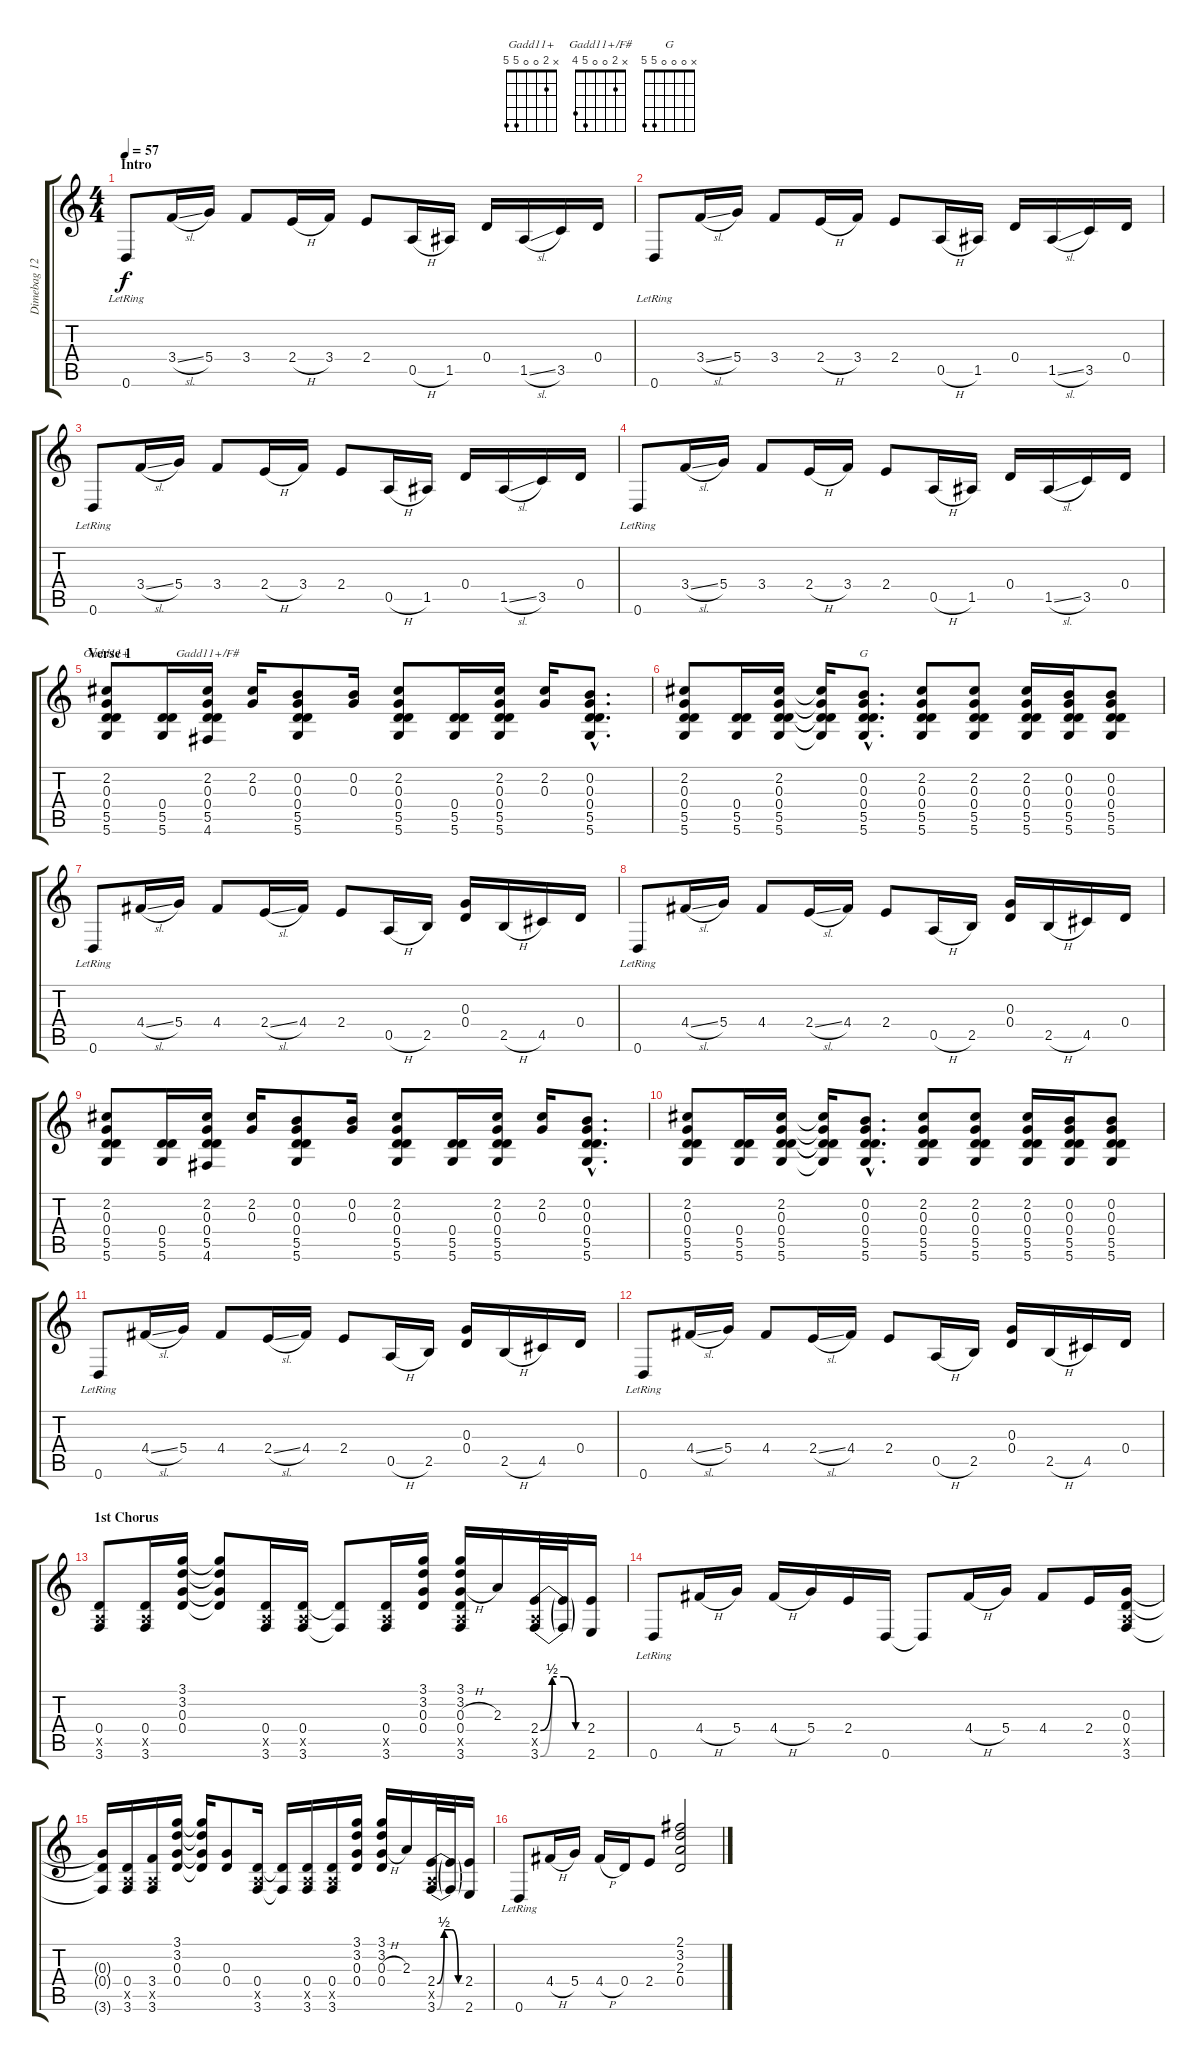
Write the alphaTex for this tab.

\track ("Dimebag 12-String" "Dimebag 12") {instrument acousticguitarsteel}
\staff {score tabs}
\tuning (E4 B3 G3 D3 A2 D2) {hide}
\chord ("Gadd11+" x 2 0 0 5 5)
\chord ("Gadd11+/F#" x 2 0 0 5 4)
\chord ("G" x 0 0 0 5 5)
\ts (4 4)
\section ("" "Intro")
\tempo 57
\clef g2
\ks c
0.6{lr}.8{dy f instrument acousticguitarsteel} 3.4{sl}.16 5.4.16 3.4.8 2.4{h}.16 3.4.16 2.4.8 0.5{h}.16 1.5.16 0.4.16 1.5{sl}.16 3.5.16 0.4.16 |
0.6{lr}.8 3.4{sl}.16 5.4.16 3.4.8 2.4{h}.16 3.4.16 2.4.8 0.5{h}.16 1.5.16 0.4.16 1.5{sl}.16 3.5.16 0.4.16 |
0.6{lr}.8 3.4{sl}.16 5.4.16 3.4.8 2.4{h}.16 3.4.16 2.4.8 0.5{h}.16 1.5.16 0.4.16 1.5{sl}.16 3.5.16 0.4.16 |
0.6{lr}.8 3.4{sl}.16 5.4.16 3.4.8 2.4{h}.16 3.4.16 2.4.8 0.5{h}.16 1.5.16 0.4.16 1.5{sl}.16 3.5.16 0.4.16 |
\section ("" "Verse 1")
(2.2 0.3 0.4 5.5 5.6).8{ch "Gadd11+"} (0.4 5.5 5.6).16 (2.2 0.3 0.4 5.5 4.6).16{ch "Gadd11+/F#"} (2.2 0.3).16 (0.2 0.3 0.4 5.5 5.6).8 (0.2 0.3).16 (2.2 0.3 0.4 5.5 5.6).8 (0.4 5.5 5.6).16 (2.2 0.3 0.4 5.5 5.6).16 (2.2 0.3).16 (0.2{hac} 0.3{hac} 0.4{hac} 5.5{hac} 5.6{hac}).8{d} |
(2.2 0.3 0.4 5.5 5.6).8 (0.4 5.5 5.6).16 (2.2 0.3 0.4 5.5 5.6).16 (2.2{t} 0.3{t} 0.4{t} 5.5{t} 5.6{t}).16 (0.2{hac} 0.3{hac} 0.4{hac} 5.5{hac} 5.6{hac}).8{d ch "G"} (2.2 0.3 0.4 5.5 5.6).8 (2.2 0.3 0.4 5.5 5.6).8 (2.2 0.3 0.4 5.5 5.6).16 (0.2 0.3 0.4 5.5 5.6).16 (0.2 0.3 0.4 5.5 5.6).8 |
0.6{lr}.8 4.4{sl}.16 5.4.16 4.4.8 2.4{sl}.16 4.4.16 2.4.8 0.5{h}.16 2.5.16 (0.3 0.4).16 2.5{h}.16 4.5.16 0.4.16 |
0.6{lr}.8 4.4{sl}.16 5.4.16 4.4.8 2.4{sl}.16 4.4.16 2.4.8 0.5{h}.16 2.5.16 (0.3 0.4).16 2.5{h}.16 4.5.16 0.4.16 |
(2.2 0.3 0.4 5.5 5.6).8 (0.4 5.5 5.6).16 (2.2 0.3 0.4 5.5 4.6).16 (2.2 0.3).16 (0.2 0.3 0.4 5.5 5.6).8 (0.2 0.3).16 (2.2 0.3 0.4 5.5 5.6).8 (0.4 5.5 5.6).16 (2.2 0.3 0.4 5.5 5.6).16 (2.2 0.3).16 (0.2{hac} 0.3{hac} 0.4{hac} 5.5{hac} 5.6{hac}).8{d} |
(2.2 0.3 0.4 5.5 5.6).8 (0.4 5.5 5.6).16 (2.2 0.3 0.4 5.5 5.6).16 (2.2{t} 0.3{t} 0.4{t} 5.5{t} 5.6{t}).16 (0.2{hac} 0.3{hac} 0.4{hac} 5.5{hac} 5.6{hac}).8{d} (2.2 0.3 0.4 5.5 5.6).8 (2.2 0.3 0.4 5.5 5.6).8 (2.2 0.3 0.4 5.5 5.6).16 (0.2 0.3 0.4 5.5 5.6).16 (0.2 0.3 0.4 5.5 5.6).8 |
0.6{lr}.8 4.4{sl}.16 5.4.16 4.4.8 2.4{sl}.16 4.4.16 2.4.8 0.5{h}.16 2.5.16 (0.3 0.4).16 2.5{h}.16 4.5.16 0.4.16 |
0.6{lr}.8 4.4{sl}.16 5.4.16 4.4.8 2.4{sl}.16 4.4.16 2.4.8 0.5{h}.16 2.5.16 (0.3 0.4).16 2.5{h}.16 4.5.16 0.4.16 |
\section ("" "1st Chorus")
(0.4 0.5{x} 3.6).8 (0.4 0.5{x} 3.6).16 (3.1 3.2 0.3 0.4).16 (3.1{t} 3.2{t} 0.3{t} 0.4{t}).8 (0.4 0.5{x} 3.6).16 (0.4 0.5{x} 3.6).16 (0.4{t} 3.6{t}).8 (0.4 0.5{x} 3.6).16 (3.1 3.2 0.3 0.4).16 (3.1 3.2 0.3{h} 0.4 0.5{x} 3.6).16 2.3.16 (2.4{be (custom 0 0 15 2 30 2 45 0 60 0)} 0.5{x} 3.6{be (custom 0 0 15 2 30 2 45 0 60 0)}).32 (2.4{t} 3.6{t}).32 (2.4 2.6).16 |
0.6{lr}.8 4.4{h}.16 5.4.16 4.4{h}.16 5.4.16 2.4.16 0.6.16 0.6{t}.8 4.4{h}.16 5.4.16 4.4.8 2.4.16 (0.3 0.4 0.5{x} 3.6).16 |
(0.3{t} 0.4{t} 3.6{t}).16 (0.4 0.5{x} 3.6).16 (3.4 0.5{x} 3.6).16 (3.1 3.2 0.3 0.4).16 (3.1{t} 3.2{t} 0.3{t} 0.4{t}).16 (0.3 0.4).8 (0.4 0.5{x} 3.6).16 (0.4{t} 3.6{t}).16 (0.4 0.5{x} 3.6).16 (0.4 0.5{x} 3.6).16 (3.1 3.2 0.3 0.4).16 (3.1 3.2 0.3{h} 0.4).16 2.3.16 (2.4{be (custom 0 0 15 2 30 2 45 0 60 0)} 0.5{x} 3.6{be (custom 0 0 15 2 30 2 45 0 60 0)}).32 (2.4{t} 3.6{t}).32 (2.4 2.6).16 |
0.6{lr}.8 4.4{h}.16 5.4.16 4.4{h}.16 0.4.16 2.4.8 (2.1 3.2 2.3 0.4).2
